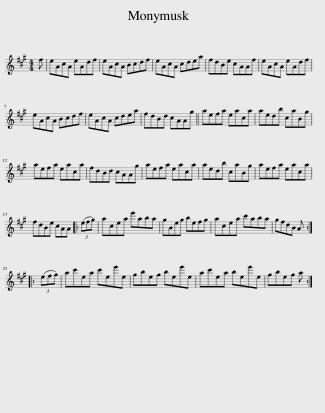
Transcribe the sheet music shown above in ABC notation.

X:1
L:1/8
M:4/4
I:linebreak $
K:A
V:1 treble
V:1
 f | eAcA eAdf | eAcA Bcdf | eAcA cdea | fdBe cAAf | %5
 eAcA eAdf |$ eAcA Bcdf | eAcA cdea | fdBd cAAg || aefa eaca | %10
 aedb caBg |$ aefa eaca | fdBd cAAg | aefa eaca | aedb caBg | %15
 aefa eaca |$ fdBe cAA |: (3(efg) | acea e'aba | gBeg befg | %20
 acea c'aba | gfdB A ::$ (3(efg) | ac'ea c'ee'e | gbeg bee'e | %25
 ac'ea bee'e | gbeg a :| %27
